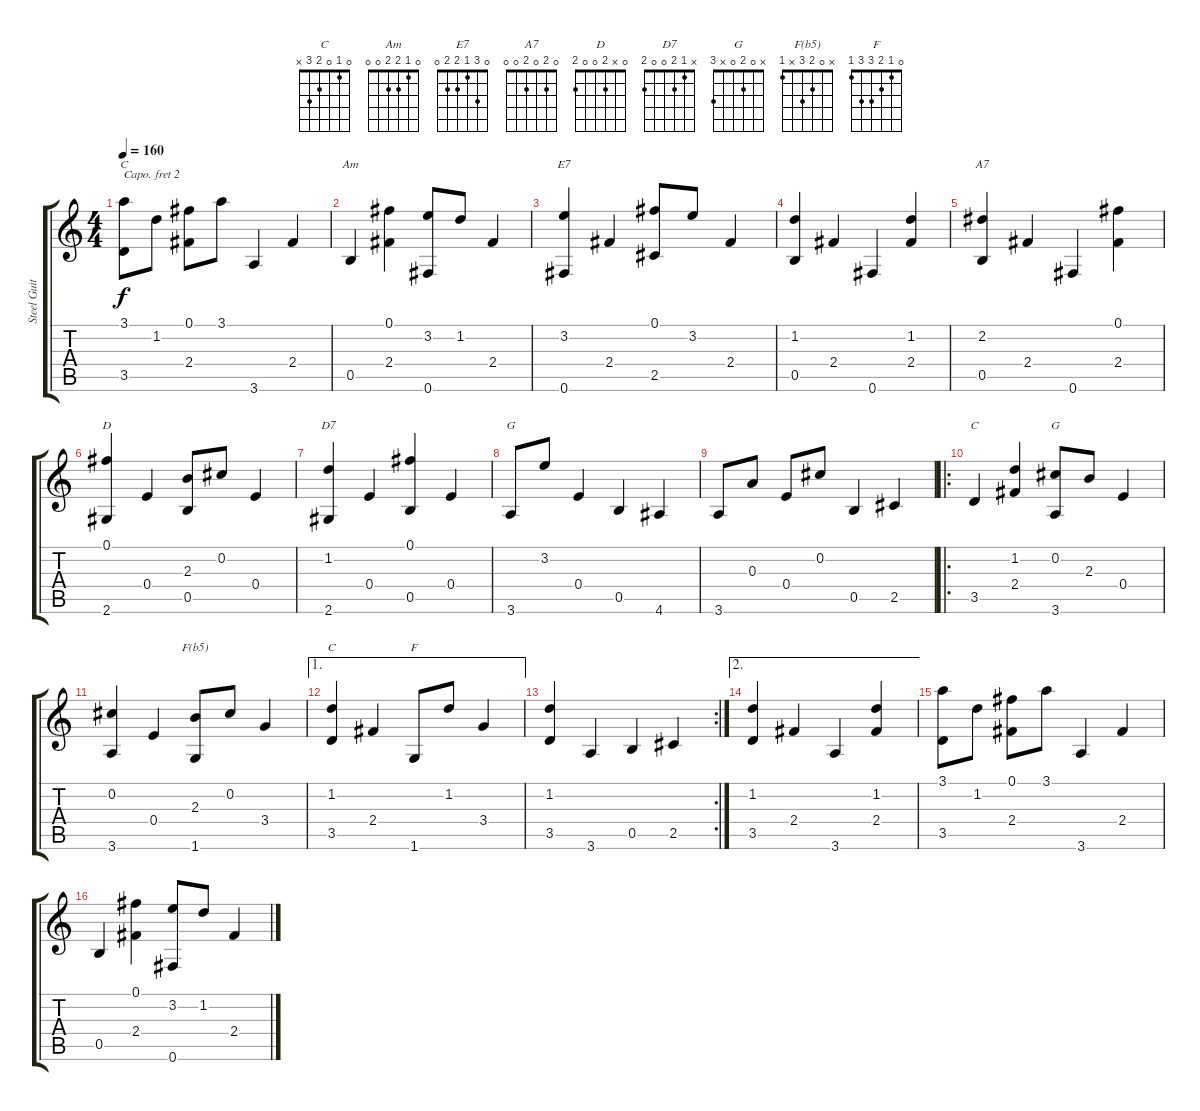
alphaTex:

\track ("Steel Guitar" "Steel Guit") {instrument acousticguitarsteel}
\staff {score tabs}
\capo 2
\tuning (E4 B3 G3 D3 A2 E2) {hide}
\chord ("C" 3 1 0 2 3 x)
\chord ("Am" 0 1 2 2 0 0)
\chord ("E7" 0 3 1 2 2 0)
\chord ("A7" 0 2 0 2 0 0)
\chord ("D" 0 x 2 0 0 2)
\chord ("D7" x 1 2 0 0 2)
\chord ("G" x 3 0 0 2 3)
\chord ("C" x 1 0 2 3 x)
\chord ("G" x 0 2 0 x 3)
\chord ("F(b5)" x 0 2 3 x 1)
\chord ("C" 0 1 0 2 3 x)
\chord ("F" 0 1 2 3 3 1)
\ts (4 4)
\tempo 160
\clef g2
\ks c
(3.1 3.5).8{ch "C" dy f} 1.2.8 (0.1 2.4).8 3.1.8 3.6.4 2.4.4 |
0.5.4{ch "Am"} (0.1 2.4).4 (3.2 0.6).8 1.2.8 2.4.4 |
(3.2 0.6).4{ch "E7"} 2.4.4 (0.1 2.5).8 3.2.8 2.4.4 |
(1.2 0.5).4 2.4.4 0.6.4 (1.2 2.4).4 |
(2.2 0.5).4{ch "A7"} 2.4.4 0.6.4 (0.1 2.4).4 |
(0.1 2.6).4{ch "D"} 0.4.4 (2.3 0.5).8 0.2.8 0.4.4 |
(1.2 2.6).4{ch "D7"} 0.4.4 (0.1 0.5).4 0.4.4 |
3.6.8{ch "G"} 3.2.8 0.4.4 0.5.4 4.6.4 |
3.6.8 0.3.8 0.4.8 0.2.8 0.5.4 2.5.4 |
\ro
3.5.4{ch "C"} (1.2 2.4).4 (0.2 3.6).8{ch "G"} 2.3.8 0.4.4 |
(0.2 3.6).4 0.4.4 (2.3 1.6).8{ch "F(b5)"} 0.2.8 3.4.4 |
\ae 1
(1.2 3.5).4{ch "C"} 2.4.4 1.6.8{ch "F"} 1.2.8 3.4.4 |
\rc 2
(1.2 3.5).4 3.6.4 0.5.4 2.5.4 |
\ae 2
(1.2 3.5).4 2.4.4 3.6.4 (1.2 2.4).4 |
(3.1 3.5).8 1.2.8 (0.1 2.4).8 3.1.8 3.6.4 2.4.4 |
0.5.4 (0.1 2.4).4 (3.2 0.6).8 1.2.8 2.4.4
